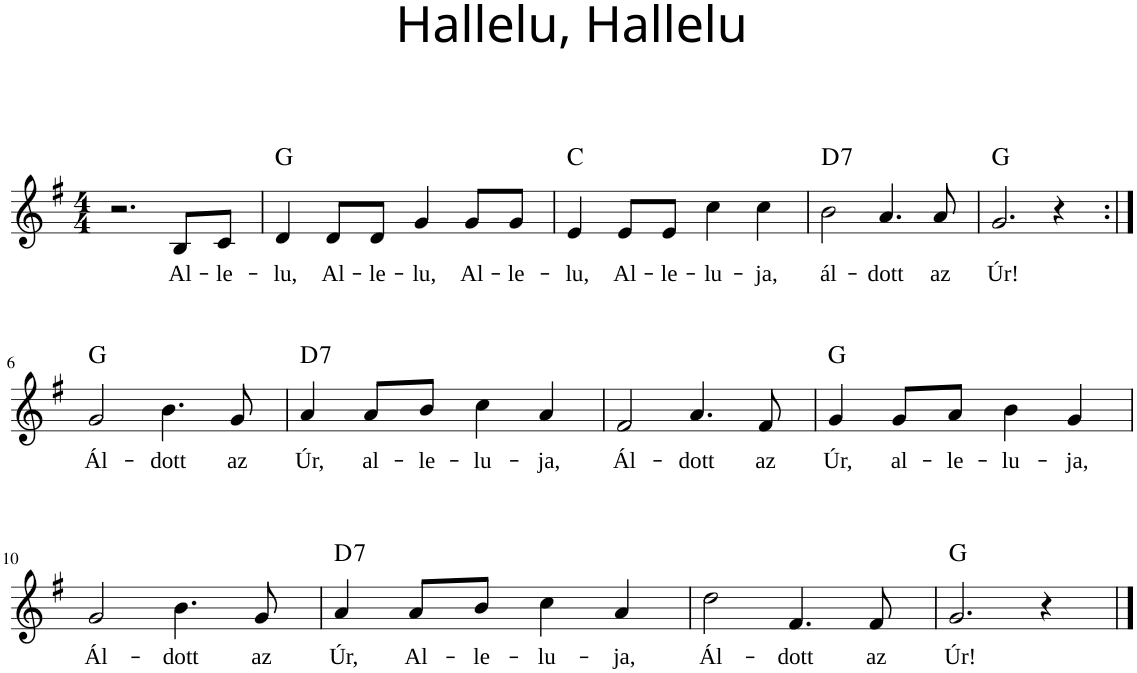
**kern	**text	**harte
*part1	*part1	*part1
*staff1	*staff1	*
*I"Piano	*	*
*I'Pno	*	*
*clefG2	*	*
*k[f#]	*	*
*M4/4	*	*
=1	=1	=1
2.r	.	.
!	!LO:LY:b	!
8B/L	Al-	.
!	!LO:LY:b	!
8c/J	-le-	.
=2	=2	=2
!	!LO:LY:b	!
4d/	-lu,	G:maj
!	!LO:LY:b	!
8d/L	Al-	.
!	!LO:LY:b	!
8d/J	-le-	.
!	!LO:LY:b	!
4g/	-lu,	.
!	!LO:LY:b	!
8g/L	Al-	.
!	!LO:LY:b	!
8g/J	-le-	.
=3	=3	=3
!	!LO:LY:b	!
4e/	-lu,	C:maj
!	!LO:LY:b	!
8e/L	Al-	.
!	!LO:LY:b	!
8e/J	-le-	.
!	!LO:LY:b	!
4cc\	-lu-	.
!	!LO:LY:b	!
4cc\	-ja,	.
=4	=4	=4
!	!LO:LY:b	!LO:H:kt=7
2b\	ál-	D:7
!	!LO:LY:b	!
4.a/	-dott	.
!	!LO:LY:b	!
8a/	az	.
=5	=5	=5
!	!LO:LY:b	!
2.g/	Úr!	G:maj
4r	.	.
!!LO:LB:g=z
=6:|!	=6:|!	=6:|!
!	!LO:LY:b	!
2g/	Ál-	G:maj
!	!LO:LY:b	!
4.b\	-dott	.
!	!LO:LY:b	!
8g/	az	.
=7	=7	=7
!	!LO:LY:b	!LO:H:kt=7
4a/	Úr,	D:7
!	!LO:LY:b	!
8a/L	al-	.
!	!LO:LY:b	!
8b/J	-le-	.
!	!LO:LY:b	!
4cc\	-lu-	.
!	!LO:LY:b	!
4a/	-ja,	.
=8	=8	=8
!	!LO:LY:b	!
2f#/	Ál-	.
!	!LO:LY:b	!
4.a/	-dott	.
!	!LO:LY:b	!
8f#/	az	.
=9	=9	=9
!	!LO:LY:b	!
4g/	Úr,	G:maj
!	!LO:LY:b	!
8g/L	al-	.
!	!LO:LY:b	!
8a/J	-le-	.
!	!LO:LY:b	!
4b\	-lu-	.
!	!LO:LY:b	!
4g/	-ja,	.
!!LO:LB:g=z
=10	=10	=10
!	!LO:LY:b	!
2g/	Ál-	.
!	!LO:LY:b	!
4.b\	-dott	.
!	!LO:LY:b	!
8g/	az	.
=11	=11	=11
!	!LO:LY:b	!LO:H:kt=7
4a/	Úr,	D:7
!	!LO:LY:b	!
8a/L	Al-	.
!	!LO:LY:b	!
8b/J	-le-	.
!	!LO:LY:b	!
4cc\	-lu-	.
!	!LO:LY:b	!
4a/	-ja,	.
=12	=12	=12
!	!LO:LY:b	!
2dd\	Ál-	.
!	!LO:LY:b	!
4.f#/	-dott	.
!	!LO:LY:b	!
8f#/	az	.
=13	=13	=13
!	!LO:LY:b	!
2.g/	Úr!	G:maj
4r	.	.
==	==	==
*-	*-	*-
